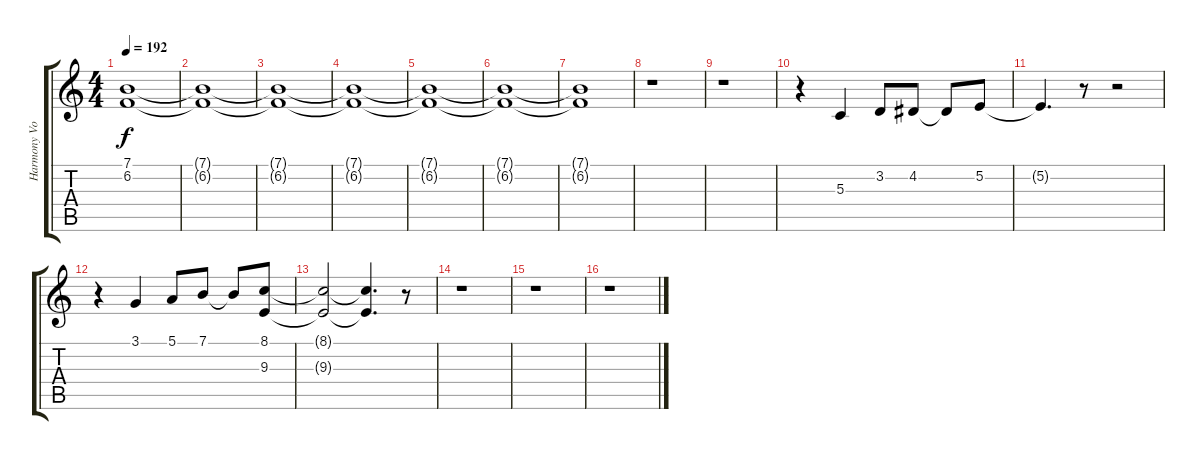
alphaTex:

\track ("Harmony Vocal" "Harmony Vo") {instrument synthstrings1}
\staff {score tabs}
\tuning (E4 B3 G3 D3 A2 E2) {hide}
\ts (4 4)
\tempo 192
\clef g2
\ks c
(7.1 6.2).1{dy f} |
(7.1{t} 6.2{t}).1 |
(7.1{t} 6.2{t}).1 |
(7.1{t} 6.2{t}).1 |
(7.1{t} 6.2{t}).1 |
(7.1{t} 6.2{t}).1 |
(7.1{t} 6.2{t}).1 |
r.1 |
r.1 |
r.4 5.3.4 3.2.8 4.2.8 4.2{t}.8 5.2.8 |
5.2{t}.4{d} r.8 r.2 |
r.4 3.1.4 5.1.8 7.1.8 7.1{t}.8 (8.1 9.3).8 |
(8.1{t} 9.3{t}).2 (8.1{t} 9.3{t}).4{d} r.8 |
r.1 |
r.1 |
r.1
